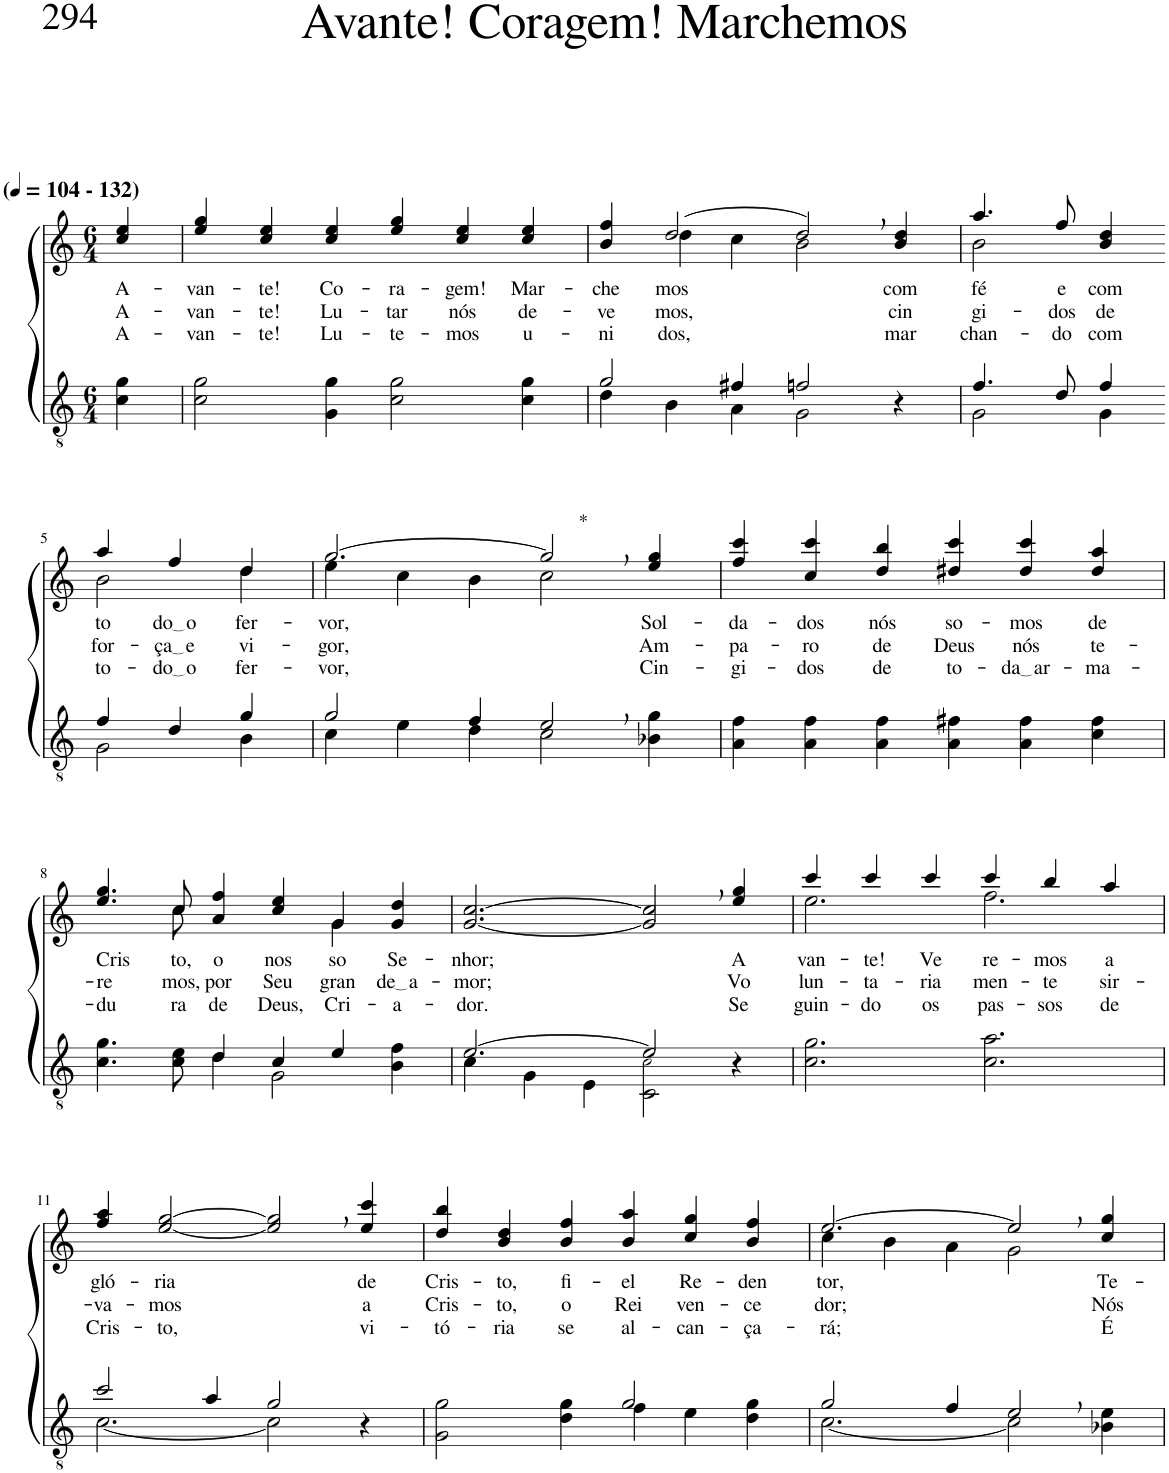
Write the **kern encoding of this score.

**kern	**kern	**text	**text	**text
*part2	*part1	*part1	*part1	*part1
*staff2	*staff1	*staff1	*staff1	*staff1
*I"Parte III e IV	*I"Parte I e II	*	*	*
*clefGv2	*clefG2	*	*	*
*Trd5c9	*Trd5c9	*	*	*
*k[]	*k[]	*	*	*
*M6/4	*M6/4	*	*	*
*MM104	*MM104	*	*	*
=1	=1	=1	=1	=1
!	!LO:TX:a:B:t=(	!	!	!
!	!LO:TX:a:B:t=- 132)	!	!	!
!	!	!LO:LY:b	!LO:LY:b	!LO:LY:b
4c\ 4g\	4cc/ 4ee/	A-	A-	A-
=2	=2	=2	=2	=2
!	!	!LO:LY:b	!LO:LY:b	!LO:LY:b
2c\ 2g\	4ee/ 4gg/	-van-	-van-	-van-
!	!	!LO:LY:b	!LO:LY:b	!LO:LY:b
.	4cc/ 4ee/	-te!	-te!	-te!
!	!	!LO:LY:b	!LO:LY:b	!LO:LY:b
4G\ 4g\	4cc/ 4ee/	Co-	Lu-	Lu-
!	!	!LO:LY:b	!LO:LY:b	!LO:LY:b
2c\ 2g\	4ee/ 4gg/	-ra-	-tar	-te-
!	!	!LO:LY:b	!LO:LY:b	!LO:LY:b
.	4cc/ 4ee/	-gem!	nós	-mos
!	!	!LO:LY:b	!LO:LY:b	!LO:LY:b
4c\ 4g\	4cc/ 4ee/	Mar-	de-	u-
=3	=3	=3	=3	=3
*^	*	*	*	*
!	!	!	!LO:LY:b	!LO:LY:b	!LO:LY:b
*	*	*^	*	*	*
2g/	4d\	4b/ 4ff/	4ryy	-che-	-ve-	-ni-
!	!	!	!	!LO:LY:b	!LO:LY:b	!LO:LY:b
.	4B\	[2dd/	4dd\	-mos	-mos,	-dos,
4f#X/	4A\	.	4cc\	.	.	.
2fn/	2G\	2dd,/]	2b\	.	.	.
!	!	!	!	!LO:LY:b	!LO:LY:b	!LO:LY:b
4r	4ryy	4b/ 4dd/	4ryy	com	cin-	mar-
=4	=4	=4	=4	=4	=4	=4
!	!	!	!	!LO:LY:b	!LO:LY:b	!LO:LY:b
4.f/	2G\	4.aa/	2b\	fé	-gi-	-chan-
!	!	!	!	!LO:LY:b	!LO:LY:b	!LO:LY:b
8d/	.	8ff/	.	e	-dos	-do
!	!	!	!	!LO:LY:b	!LO:LY:b	!LO:LY:b
4f/	4G\	4b/ 4dd/	4ryy	com	de	com
!!LO:LB:g=z	!!
=5-	=5-	=5-	=5-	=5-	=5-	=5-
!	!	!	!	!LO:LY:b	!LO:LY:b	!LO:LY:b
4f/	2G\	4aa/	2b\	to	for-	to-
!	!	!	!	!LO:LY:b	!LO:LY:b	!LO:LY:b
4d/	.	4ff/	.	do o	ça e	do o
!	!	!	!	!LO:LY:b	!LO:LY:b	!LO:LY:b
4g/	4B\	4dd/	4dd\	fer-	vi-	fer-
=6	=6	=6	=6	=6	=6	=6
!	!	!	!	!LO:LY:b	!LO:LY:b	!LO:LY:b
2g/	4c\	[2.gg/	4ee\	-vor,	-gor,	-vor,
.	4e\	.	4cc\	.	.	.
4f/	4d\	.	4b\	.	.	.
!	!	!LO:TX:a:t=*	!	!	!	!
2e,/	2c\	2gg,/]	2cc\	.	.	.
!	!	!	!	!LO:LY:b	!LO:LY:b	!LO:LY:b
4ryy	4B-X\ 4g\	4ee/ 4gg/	4ryy	Sol-	Am-	Cin-
=7	=7	=7	=7	=7	=7	=7
!	!	!	!	!LO:LY:b	!LO:LY:b	!LO:LY:b
*v	*v	*	*	*	*	*
*	*v	*v	*	*	*
4A\ 4f\	4ff/ 4ccc/	-da-	-pa-	-gi-
!	!	!LO:LY:b	!LO:LY:b	!LO:LY:b
4A\ 4f\	4cc/ 4ccc/	-dos	-ro	-dos
!	!	!LO:LY:b	!LO:LY:b	!LO:LY:b
4A\ 4f\	4dd/ 4bb/	nós	de	de
!	!	!LO:LY:b	!LO:LY:b	!LO:LY:b
4A\ 4f#X\	4dd#X/ 4ccc/	so-	Deus	to-
!	!	!LO:LY:b	!LO:LY:b	!LO:LY:b
4A\ 4f#\	4dd#/ 4ccc/	-mos	nós	da ar
!	!	!LO:LY:b	!LO:LY:b	!LO:LY:b
4c\ 4f#\	4dd#/ 4aa/	de	te-	-ma-
!!LO:LB:g=z
=8	=8	=8	=8	=8
*^	*	*	*	*
!	!	!	!LO:LY:b	!LO:LY:b	!LO:LY:b
*	*	*^	*	*	*
2ryy	4.c\ 4.g\	4.ee/ 4.gg/	4.ryy	Cris-	-re-	-du-
!	!	!	!	!LO:LY:b	!LO:LY:b	!LO:LY:b
.	8c\ 8e\	8cc/	8cc\	-to,	-mos,	-ra
!	!	!	!	!LO:LY:b	!LO:LY:b	!LO:LY:b
4d/	4d\	4a/ 4ff/	2ryy	o	por	de
!	!	!	!	!LO:LY:b	!LO:LY:b	!LO:LY:b
4c/	2G\	4cc/ 4ee/	.	nos-	Seu	Deus,
!	!	!	!	!	!	!LO:LY:b
!	!	!	!	!LO:LY:b	!LO:LY:b	!
4e/	.	4g/	4g\	-so	gran-	Cri-
!	!	!	!	!LO:LY:b	!LO:LY:b	!LO:LY:b
4ryy	4B\ 4f\	4g/ 4dd/	4ryy	Se-	de a	-a-
=9	=9	=9	=9	=9	=9	=9
!	!	!	!	!LO:LY:b	!LO:LY:b	!LO:LY:b
*	*	*v	*v	*	*	*
[2.e/	4c\	[2.g/ [2.cc/	-nhor;	-mor;	-dor.
.	4G\	.	.	.	.
.	4E\	.	.	.	.
2e/]	2C\ 2c!\	2g/], 2cc/],	.	.	.
!	!	!	!LO:LY:b	!LO:LY:b	!LO:LY:b
4r	4ryy	4ee/ 4gg/	A-	Vo-	Se-
=10	=10	=10	=10	=10	=10
*	*	*^	*	*	*
!	!	!	!	!LO:LY:b	!LO:LY:b	!LO:LY:b
*v	*v	*	*	*	*	*
2.c\ 2.g\	4ccc/	2.ee\	-van-	-lun-	-guin-
!	!	!	!LO:LY:b	!LO:LY:b	!LO:LY:b
.	4ccc/	.	-te!	-ta-	-do
!	!	!	!LO:LY:b	!LO:LY:b	!LO:LY:b
.	4ccc/	.	Ve-	-ria-	os
!	!	!	!LO:LY:b	!LO:LY:b	!LO:LY:b
2.c\ 2.a\	4ccc/	2.ff\	-re-	-men-	pas-
!	!	!	!LO:LY:b	!LO:LY:b	!LO:LY:b
.	4bb/	.	-mos	-te	-sos
!	!	!	!LO:LY:b	!LO:LY:b	!LO:LY:b
.	4aa/	.	a	sir-	de
*	*v	*v	*	*	*
!!LO:LB:g=z
=11	=11	=11	=11	=11
*^	*	*	*	*
!	!	!	!LO:LY:b	!LO:LY:b	!LO:LY:b
2cc/	[2.c\	4ff/ 4aa/	gló-	-va-	Cris-
!	!	!	!LO:LY:b	!LO:LY:b	!LO:LY:b
.	.	[2ee/ [2gg/	-ria	-mos	-to,
4a/	.	.	.	.	.
2g/	2c\]	2ee/], 2gg/],	.	.	.
!	!	!	!LO:LY:b	!LO:LY:b	!LO:LY:b
4r	4ryy	4ee/ 4ccc/	de	a	vi-
=12	=12	=12	=12	=12	=12
!	!	!	!LO:LY:b	!LO:LY:b	!LO:LY:b
2.ryy	2G\ 2g\	4dd/ 4bb/	Cris-	Cris-	-tó-
!	!	!	!LO:LY:b	!LO:LY:b	!LO:LY:b
.	.	4b/ 4dd/	-to,	-to,	-ria
!	!	!	!LO:LY:b	!LO:LY:b	!LO:LY:b
.	4d\ 4g\	4b/ 4ff/	fi-	o	se
!	!	!	!LO:LY:b	!LO:LY:b	!LO:LY:b
2g/	4f\	4b/ 4aa/	-el	Rei	al-
!	!	!	!LO:LY:b	!LO:LY:b	!LO:LY:b
.	4e\	4cc/ 4gg/	Re-	ven-	-can-
!	!	!	!LO:LY:b	!LO:LY:b	!LO:LY:b
4ryy	4d\ 4g\	4b/ 4ff/	-den-	-ce-	-ça-
=13	=13	=13	=13	=13	=13
!	!	!	!	!	!LO:LY:b
*	*	*^	*	*	*
!	!	!	!	!LO:LY:b	!LO:LY:b	!
2g/	[2.c\	[2.ee/	4cc\	-tor,	-dor;	-rá;
.	.	.	4b\	.	.	.
4f/	.	.	4a\	.	.	.
2e,/	2c\]	2ee,/]	2g\	.	.	.
!	!	!	!	!LO:LY:b	!LO:LY:b	!LO:LY:b
4ryy	4B-X\ 4e\	4cc/ 4gg/	4ryy	Te-	Nós	É
*v	*v	*	*	*	*	*
*	*v	*v	*	*	*
=	=	=	=	=
*-	*-	*-	*-	*-
